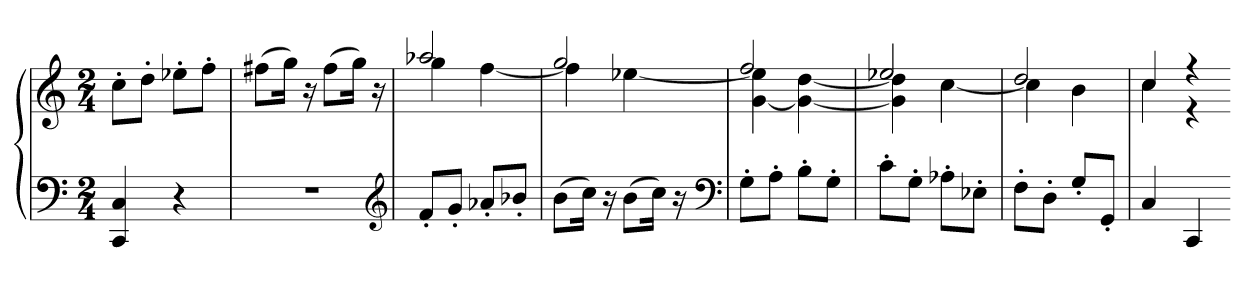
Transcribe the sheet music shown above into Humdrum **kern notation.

**kern	**kern
*part1	*part1
*staff2	*staff1
*M2/4	*M2/4
=	=
4CC 4C	8cc'L
.	8dd'J
4r	8ee-X'L
.	8ff'J
=	=
2r	(8ff#XL
.	16ggJk)
.	16r
.	(8ff#L
.	16ggJk)
.	16r
*clefG2	*
=	=
*	*^
8f'L	2aa-X	4gg
8g'J	.	.
8a-X'L	.	[4ff
8b-X'J	.	.
=	=	=
(8bL	2gg	4ff]
16ccJk)	.	.
16r	.	.
(8bL	.	[4ee-X
16ccJk)	.	.
16r	.	.
*clefF4	*	*
=	=	=
8G'L	2ff	[4g 4ee-]
8A'J	.	.
8B'L	.	4g_ [4dd
8G'J	.	.
=	=	=
8c'L	2ee-X	4g] 4dd]
8G'J	.	.
8A-X'L	.	[4cc
8E-X'J	.	.
=	=	=
8F'L	2dd	4cc]
8D'J	.	.
8G'L	.	4b
8GG'J	.	.
=	=	=
4C	4cc	4cc
4CC	4r	4r
*	*v	*v
=-	=-
*-	*-
